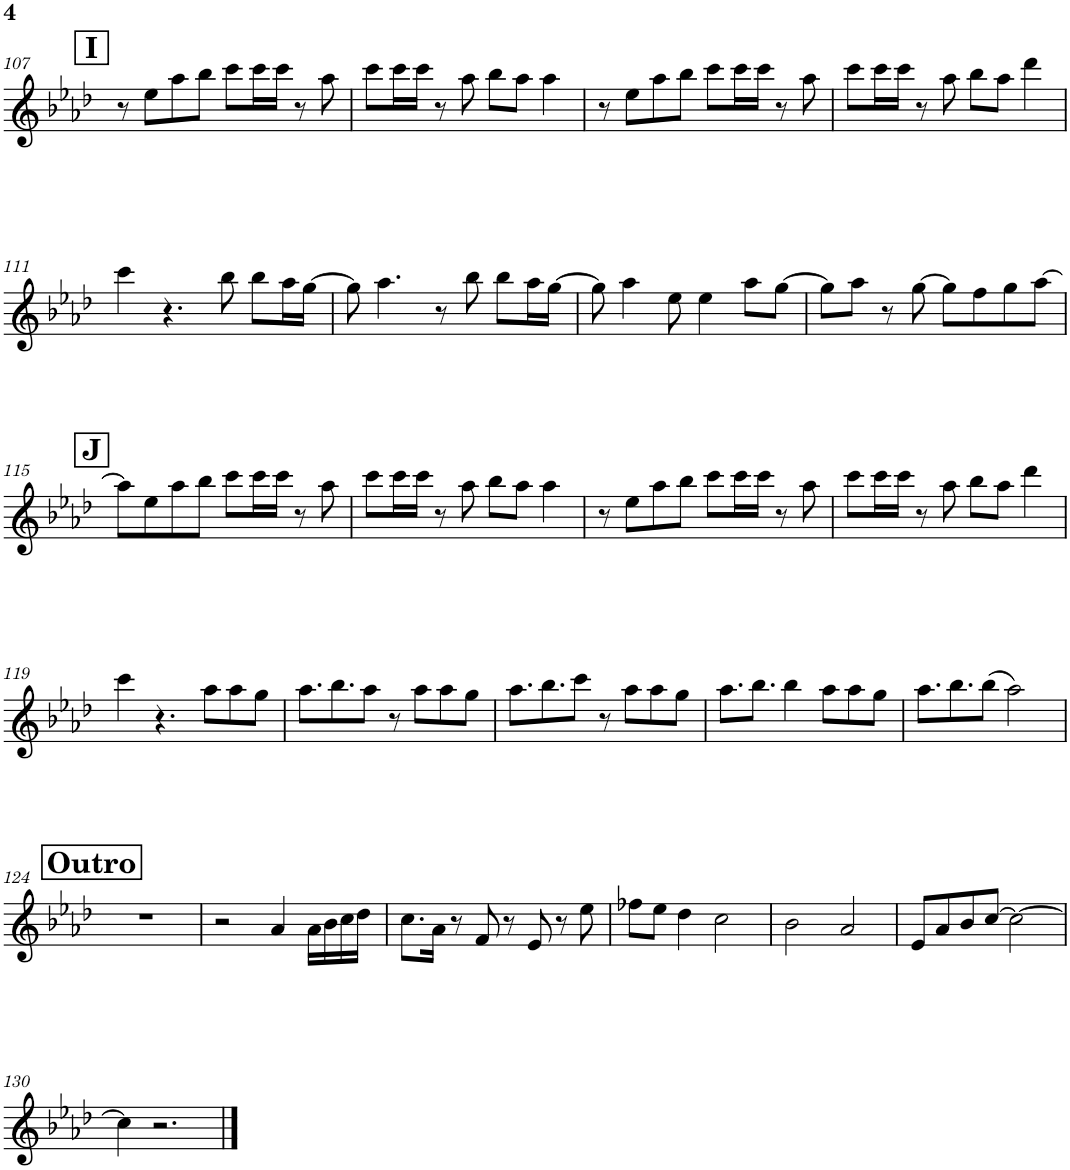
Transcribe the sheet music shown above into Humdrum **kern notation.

**kern
*part1
*staff1
*I"Piano
*I'Pno.
!!LO:PB:g=z
*clefG2
*k[b-e-a-d-]
*M4/4
!!LO:REH:place=s1:a:B:cj:fs=14:t=I
=107
8r
8ee-\L
8aa-\
8bb-\J
8ccc\L
16ccc\L
16ccc\JJ
8r
8aa-\
=108
8ccc\L
16ccc\L
16ccc\JJ
8r
8aa-\
8bb-\L
8aa-\J
4aa-\
=109
8r
8ee-\L
8aa-\
8bb-\J
8ccc\L
16ccc\L
16ccc\JJ
8r
8aa-\
=110
8ccc\L
16ccc\L
16ccc\JJ
8r
8aa-\
8bb-\L
8aa-\J
4ddd-\
!!LO:LB:g=z
=111
4ccc\
4.r
8bb-\
8bb-\L
16aa-\L
[16gg\JJ
=112
8gg\]
4.aa-\
8r
8bb-\
8bb-\L
16aa-\L
[16gg\JJ
=113
8gg\]
4aa-\
8ee-\
4ee-\
8aa-\L
[8gg\J
=114
8gg\L]
8aa-\J
8r
[8gg\
8gg\L]
8ff\
8gg\
[8aa-\J
!!LO:LB:g=z
!!LO:REH:place=s1:a:B:cj:fs=14:t=J
=115
8aa-\L]
8ee-\
8aa-\
8bb-\J
8ccc\L
16ccc\L
16ccc\JJ
8r
8aa-\
=116
8ccc\L
16ccc\L
16ccc\JJ
8r
8aa-\
8bb-\L
8aa-\J
4aa-\
=117
8r
8ee-\L
8aa-\
8bb-\J
8ccc\L
16ccc\L
16ccc\JJ
8r
8aa-\
=118
8ccc\L
16ccc\L
16ccc\JJ
8r
8aa-\
8bb-\L
8aa-\J
4ddd-\
!!LO:LB:g=z
=119
4ccc\
4.r
8aa-\L
8aa-\
8gg\J
=120
8.aa-\L
8.bb-\
8aa-\J
8r
8aa-\L
8aa-\
8gg\J
=121
8.aa-\L
8.bb-\
8ccc\J
8r
8aa-\L
8aa-\
8gg\J
=122
8.aa-\L
8.bb-\J
4bb-\
8aa-\L
8aa-\
8gg\J
=123
8.aa-\L
8.bb-\
(8bb-\J
2aa-\)
!!LO:LB:g=z
!!LO:REH:place=s1:a:B:cj:fs=14:t=Outro
=124
1r
=125
2r
4a-/
16a-\LL
16b-\
16cc\
16dd-\JJ
=126
8.cc\L
16a-\Jk
8r
8f/
8r
8e-/
8r
8ee-\
=127
8ff-X\L
8ee-\J
4dd-\
2cc\
=128
2b-\
2a-/
=129
8e-/L
8a-/
8b-/
[8cc/J
2cc\_
!!LO:LB:g=z
=130
4cc\]
2.r
==
*-
